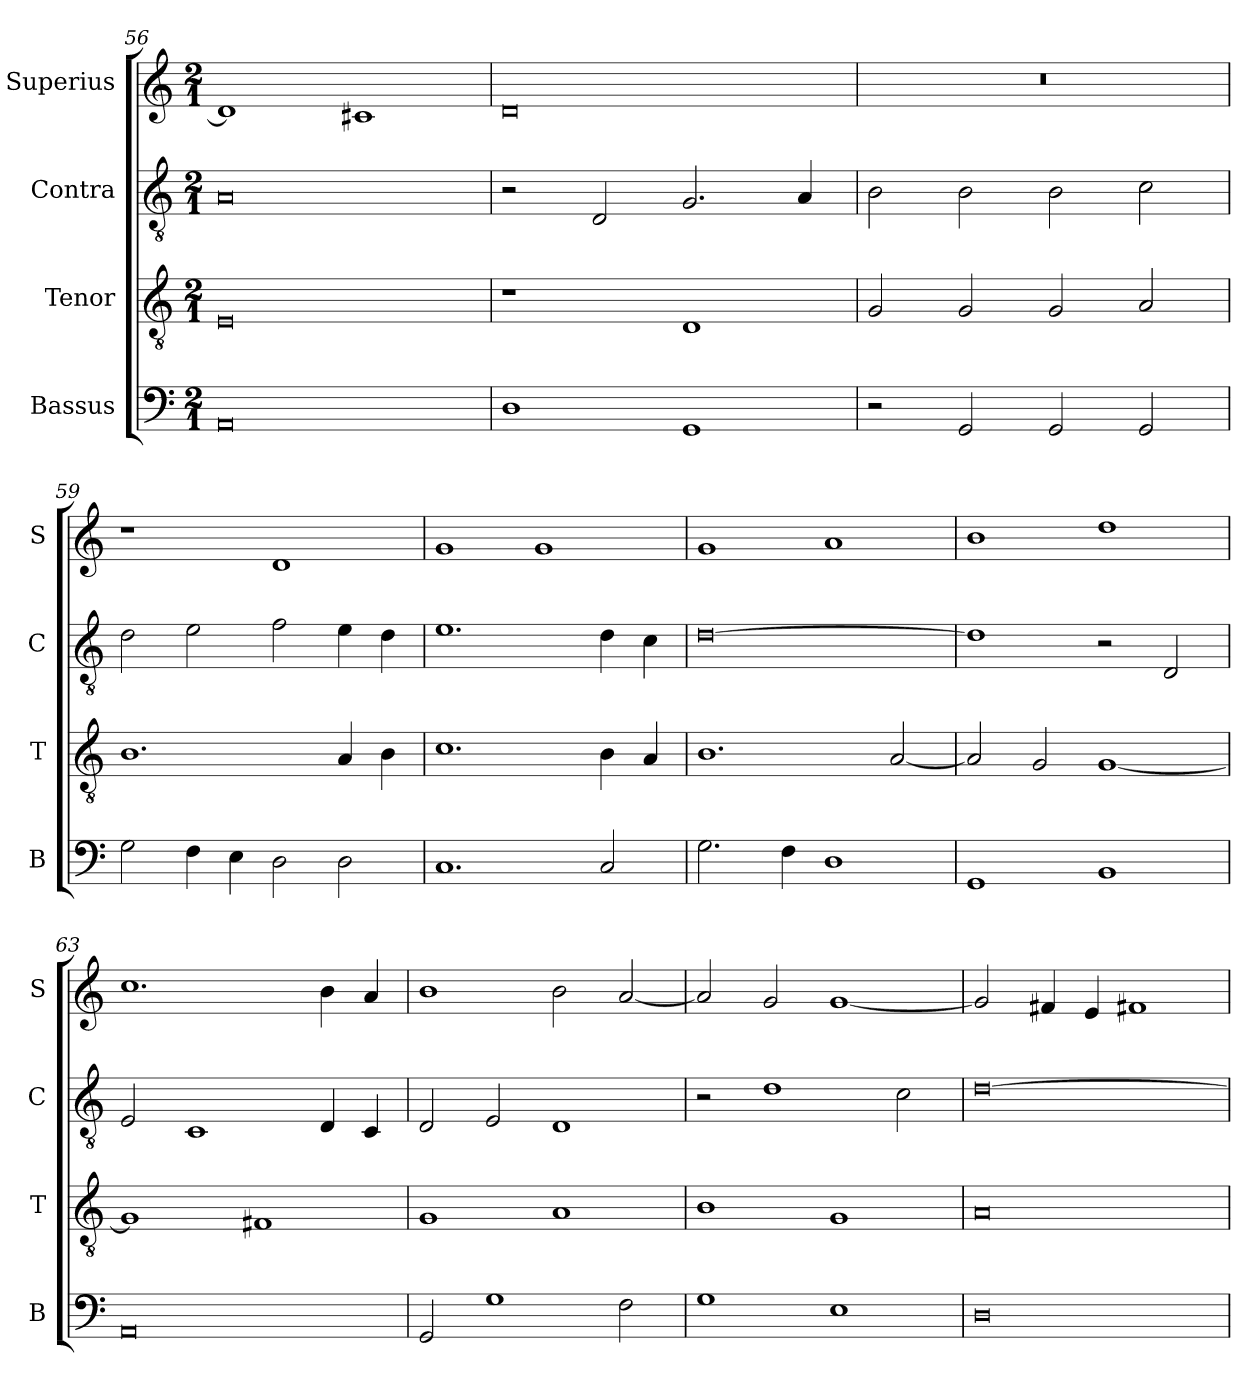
**kern	**kern	**kern	**kern
*part4	*part3	*part2	*part1
*staff4	*staff3	*staff2	*staff1
*I"Bassus	*I"Tenor	*I"Contra	*I"Superius
*I'B	*I'T	*I'C	*I'S
*clefF4	*clefGv2	*clefGv2	*clefG2
*k[]	*k[]	*k[]	*k[]
*M2/1	*M2/1	*M2/1	*M2/1
=56	=56	=56	=56
0AA	0E	0A	1d]
.	.	.	1c#X
=57	=57	=57	=57
1D	1r	2r	0d
.	.	2D/	.
1GG	1D	2.G/	.
.	.	4A/	.
=58	=58	=58	=58
2r	2G/	2B\	0r
2GG/	2G/	2B\	.
2GG/	2G/	2B\	.
2GG/	2A/	2c\	.
=59	=59	=59	=59
2G\	1.B	2d\	1r
4F\	.	2e\	.
4E\	.	.	.
2D\	.	2f\	1d
2D\	4A/	4e\	.
.	4B\	4d\	.
=60	=60	=60	=60
1.C	1.c	1.e	1g
.	.	.	1g
2C/	4B\	4d\	.
.	4A/	4c\	.
=61	=61	=61	=61
2.G\	1.B	[0d	1g
4F\	.	.	.
1D	.	.	1a
.	[2A/	.	.
=62	=62	=62	=62
1GG	2A/]	1d]	1b
.	2G/	.	.
1BB	[1G	2r	1dd
.	.	2D/	.
=63	=63	=63	=63
0AA	1G]	2E/	1.cc
.	.	1C	.
.	1F#X	.	.
.	.	4D/	4b\
.	.	4C/	4a/
=64	=64	=64	=64
2GG/	1G	2D/	1b
1G	.	2E/	.
.	1A	1D	2b\
2F\	.	.	[2a/
=65	=65	=65	=65
1G	1B	2r	2a/]
.	.	1d	2g/
1E	1G	.	[1g
.	.	2c\	.
=66	=66	=66	=66
0D	0A	[0d	2g/]
.	.	.	4f#X/
.	.	.	4e/
.	.	.	1f#X
=	=	=	=
*-	*-	*-	*-
